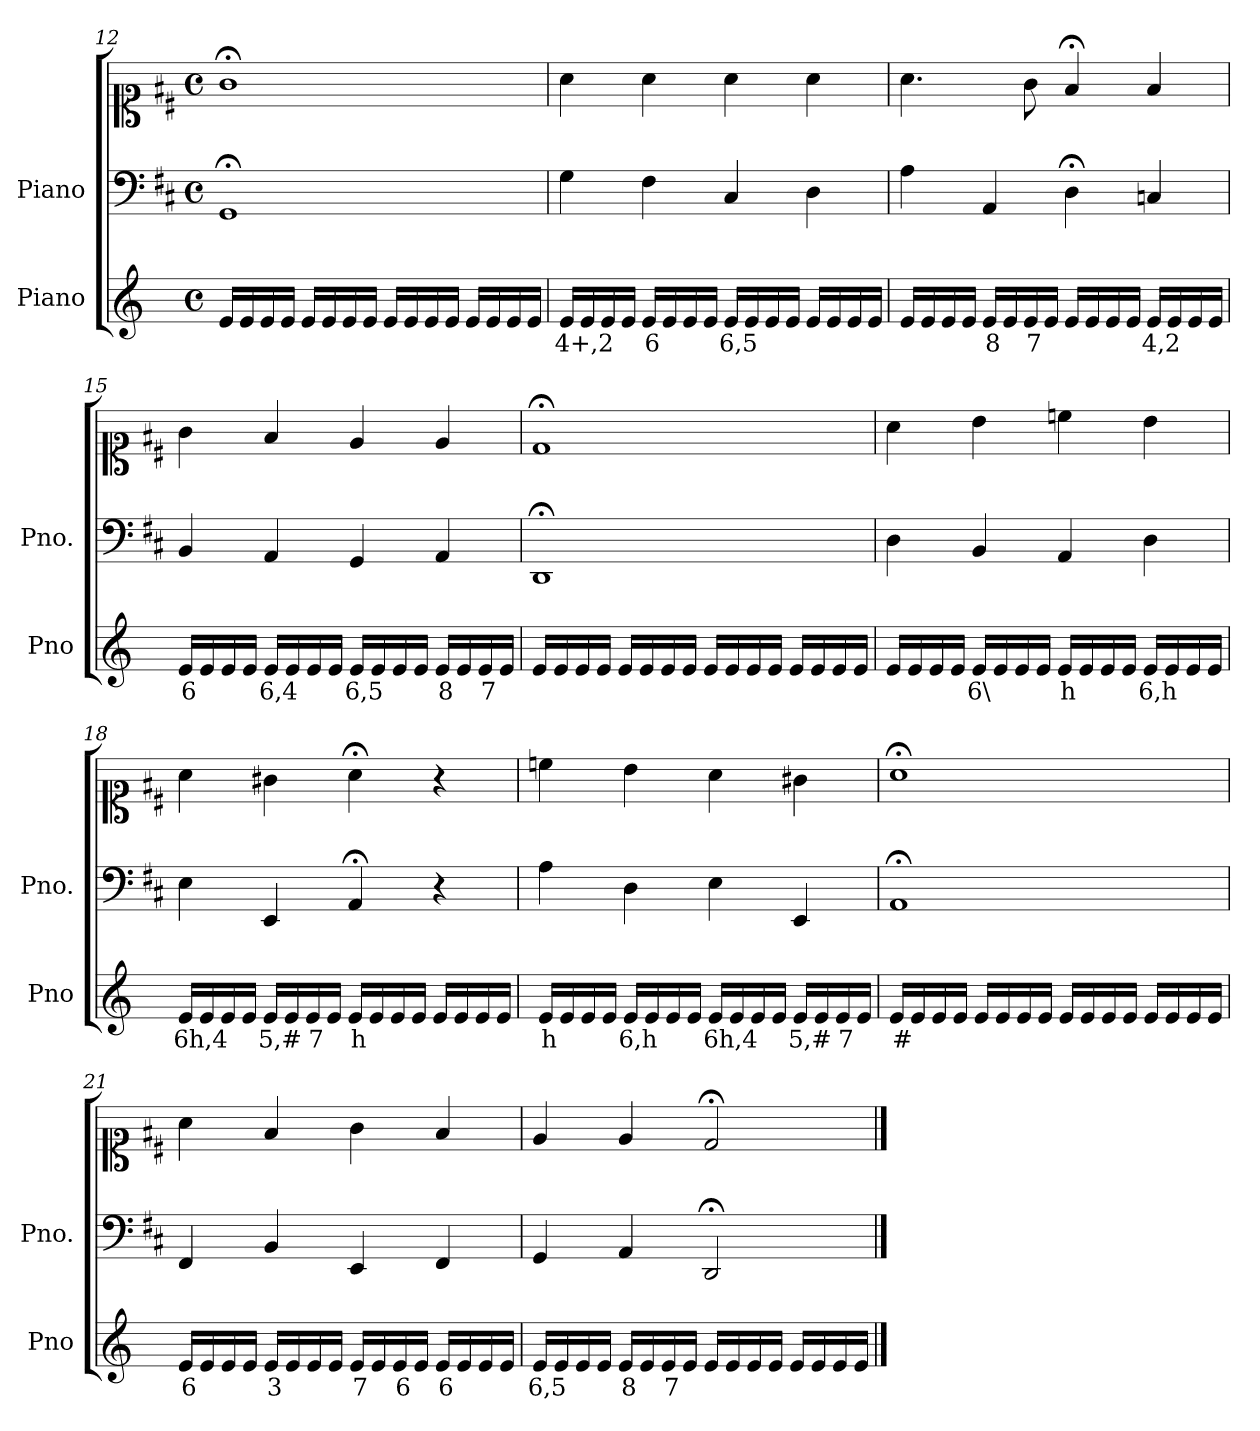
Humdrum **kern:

**kern	**text	**kern	**kern
*part2	*part2	*part1	*part1
*staff3	*staff3	*staff2	*staff1
*I"Piano	*	*I"Piano	*
*I'Pno	*	*I'Pno.	*
*clefG2	*	*clefF4	*clefC1
*k[]	*	*k[f#c#]	*k[f#c#]
*M4/4	*	*M4/4	*M4/4
*met(c)	*	*met(c)	*met(c)
=12	=12	=12	=12
16e/LL	.	1GG;<	1g;<
16e/	.	.	.
16e/	.	.	.
16e/JJ	.	.	.
16e/LL	.	.	.
16e/	.	.	.
16e/	.	.	.
16e/JJ	.	.	.
16e/LL	.	.	.
16e/	.	.	.
16e/	.	.	.
16e/JJ	.	.	.
16e/LL	.	.	.
16e/	.	.	.
16e/	.	.	.
16e/JJ	.	.	.
=13	=13	=13	=13
!	!LO:LY:b	!	!
16e/LL	4+,2	4G\	4a\
16e/	.	.	.
16e/	.	.	.
16e/JJ	.	.	.
!	!LO:LY:b	!	!
16e/LL	6	4F#\	4a\
16e/	.	.	.
16e/	.	.	.
16e/JJ	.	.	.
!	!LO:LY:b	!	!
16e/LL	6,5	4C#/	4a\
16e/	.	.	.
16e/	.	.	.
16e/JJ	.	.	.
16e/LL	.	4D\	4a\
16e/	.	.	.
16e/	.	.	.
16e/JJ	.	.	.
=14	=14	=14	=14
16e/LL	.	4A\	4.a\
16e/	.	.	.
16e/	.	.	.
16e/JJ	.	.	.
!	!LO:LY:b	!	!
16e/LL	8	4AA/	.
16e/	.	.	.
!	!LO:LY:b	!	!
16e/	7	.	8g\
16e/JJ	.	.	.
16e/LL	.	4D;<\	4f#;</
16e/	.	.	.
16e/	.	.	.
16e/JJ	.	.	.
!	!LO:LY:b	!	!
16e/LL	4,2	4Cn/	4f#/
16e/	.	.	.
16e/	.	.	.
16e/JJ	.	.	.
=15	=15	=15	=15
!	!LO:LY:b	!	!
16e/LL	6	4BB/	4g\
16e/	.	.	.
16e/	.	.	.
16e/JJ	.	.	.
!	!LO:LY:b	!	!
16e/LL	6,4	4AA/	4f#/
16e/	.	.	.
16e/	.	.	.
16e/JJ	.	.	.
!	!LO:LY:b	!	!
16e/LL	6,5	4GG/	4e/
16e/	.	.	.
16e/	.	.	.
16e/JJ	.	.	.
!	!LO:LY:b	!	!
16e/LL	8	4AA/	4e/
16e/	.	.	.
!	!LO:LY:b	!	!
16e/	7	.	.
16e/JJ	.	.	.
=16	=16	=16	=16
16e/LL	.	1DD;<	1d;<
16e/	.	.	.
16e/	.	.	.
16e/JJ	.	.	.
16e/LL	.	.	.
16e/	.	.	.
16e/	.	.	.
16e/JJ	.	.	.
16e/LL	.	.	.
16e/	.	.	.
16e/	.	.	.
16e/JJ	.	.	.
16e/LL	.	.	.
16e/	.	.	.
16e/	.	.	.
16e/JJ	.	.	.
=17	=17	=17	=17
16e/LL	.	4D\	4a\
16e/	.	.	.
16e/	.	.	.
16e/JJ	.	.	.
!	!LO:LY:b	!	!
16e/LL	6\	4BB/	4b\
16e/	.	.	.
16e/	.	.	.
16e/JJ	.	.	.
!	!LO:LY:b	!	!
16e/LL	h	4AA/	4ccn\
16e/	.	.	.
16e/	.	.	.
16e/JJ	.	.	.
!	!LO:LY:b	!	!
16e/LL	6,h	4D\	4b\
16e/	.	.	.
16e/	.	.	.
16e/JJ	.	.	.
=18	=18	=18	=18
!	!LO:LY:b	!	!
16e/LL	6h,4	4E\	4a\
16e/	.	.	.
16e/	.	.	.
16e/JJ	.	.	.
!	!LO:LY:b	!	!
16e/LL	5,#	4EE/	4g#X\
16e/	.	.	.
!	!LO:LY:b	!	!
16e/	7	.	.
16e/JJ	.	.	.
!	!LO:LY:b	!	!
16e/LL	h	4AA;</	4a;<\
16e/	.	.	.
16e/	.	.	.
16e/JJ	.	.	.
16e/LL	.	4r	4r
16e/	.	.	.
16e/	.	.	.
16e/JJ	.	.	.
=19	=19	=19	=19
!	!LO:LY:b	!	!
16e/LL	h	4A\	4ccn\
16e/	.	.	.
16e/	.	.	.
16e/JJ	.	.	.
!	!LO:LY:b	!	!
16e/LL	6,h	4D\	4b\
16e/	.	.	.
16e/	.	.	.
16e/JJ	.	.	.
!	!LO:LY:b	!	!
16e/LL	6h,4	4E\	4a\
16e/	.	.	.
16e/	.	.	.
16e/JJ	.	.	.
!	!LO:LY:b	!	!
16e/LL	5,#	4EE/	4g#X\
16e/	.	.	.
!	!LO:LY:b	!	!
16e/	7	.	.
16e/JJ	.	.	.
=20	=20	=20	=20
!	!LO:LY:b	!	!
16e/LL	#	1AA;<	1a;<
16e/	.	.	.
16e/	.	.	.
16e/JJ	.	.	.
16e/LL	.	.	.
16e/	.	.	.
16e/	.	.	.
16e/JJ	.	.	.
16e/LL	.	.	.
16e/	.	.	.
16e/	.	.	.
16e/JJ	.	.	.
16e/LL	.	.	.
16e/	.	.	.
16e/	.	.	.
16e/JJ	.	.	.
=21	=21	=21	=21
!	!LO:LY:b	!	!
16e/LL	6	4FF#/	4a\
16e/	.	.	.
16e/	.	.	.
16e/JJ	.	.	.
!	!LO:LY:b	!	!
16e/LL	3	4BB/	4f#/
16e/	.	.	.
16e/	.	.	.
16e/JJ	.	.	.
!	!LO:LY:b	!	!
16e/LL	7	4EE/	4g\
16e/	.	.	.
!	!LO:LY:b	!	!
16e/	6	.	.
16e/JJ	.	.	.
!	!LO:LY:b	!	!
16e/LL	6	4FF#/	4f#/
16e/	.	.	.
16e/	.	.	.
16e/JJ	.	.	.
=22	=22	=22	=22
!	!LO:LY:b	!	!
16e/LL	6,5	4GG/	4e/
16e/	.	.	.
16e/	.	.	.
16e/JJ	.	.	.
!	!LO:LY:b	!	!
16e/LL	8	4AA/	4e/
16e/	.	.	.
!	!LO:LY:b	!	!
16e/	7	.	.
16e/JJ	.	.	.
16e/LL	.	2DD;</	2d;</
16e/	.	.	.
16e/	.	.	.
16e/JJ	.	.	.
16e/LL	.	.	.
16e/	.	.	.
16e/	.	.	.
16e/JJ	.	.	.
==	==	==	==
*-	*-	*-	*-
